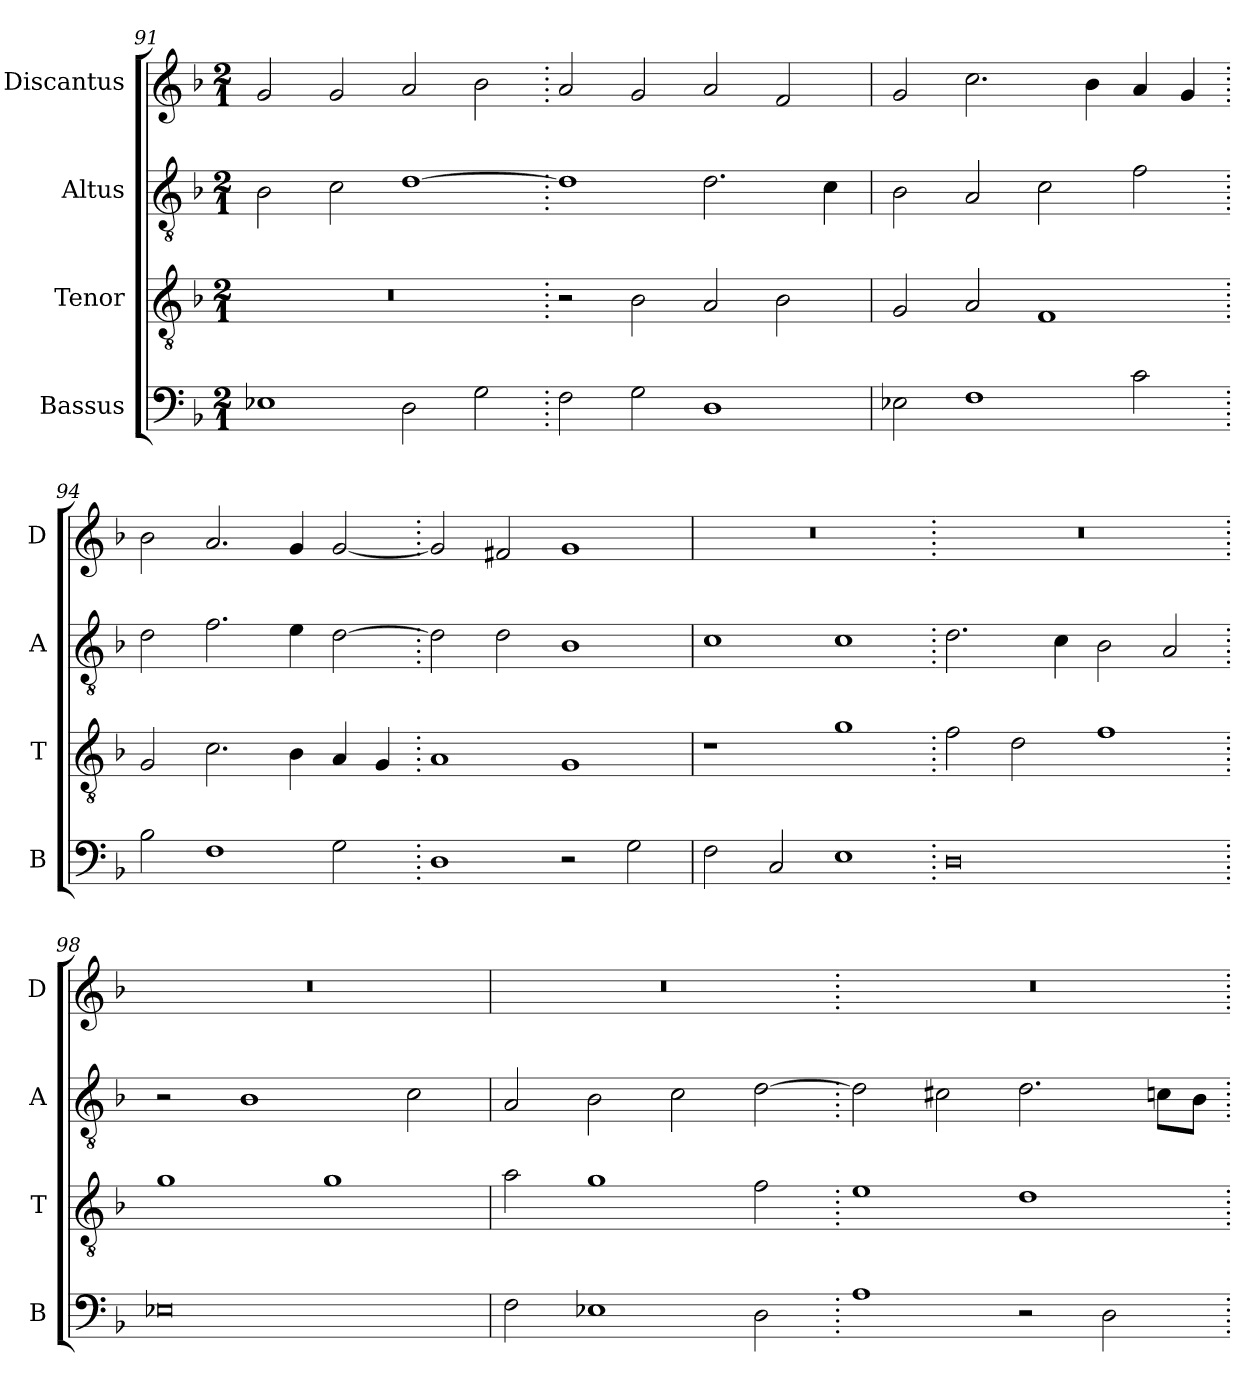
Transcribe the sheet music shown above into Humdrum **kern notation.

**kern	**kern	**kern	**kern
*part4	*part3	*part2	*part1
*staff4	*staff3	*staff2	*staff1
*I"Bassus	*I"Tenor	*I"Altus	*I"Discantus
*I'B	*I'T	*I'A	*I'D
*clefF4	*clefGv2	*clefGv2	*clefG2
*k[b-]	*k[b-]	*k[b-]	*k[b-]
*M2/1	*M2/1	*M2/1	*M2/1
=91	=91	=91	=91
1E-X	0r	2B-\	2g/
.	.	2c\	2g/
2D\	.	[1d	2a/
2G\	.	.	2b-\
=92.	=92.	=92.	=92.
2F\	2r	1d]	2a/
2G\	2B-\	.	2g/
1D	2A/	2.d\	2a/
.	2B-\	.	2f/
.	.	4c\	.
=93	=93	=93	=93
2E-X\	2G/	2B-\	2g/
1F	2A/	2A/	2.cc\
.	1F	2c\	.
.	.	.	4b-\
2c\	.	2f\	4a/
.	.	.	4g/
=94.	=94.	=94.	=94.
2B-\	2G/	2d\	2b-\
1F	2.c\	2.f\	2.a/
.	4B-\	4e\	4g/
2G\	4A/	[2d\	[2g/
.	4G/	.	.
=95.	=95.	=95.	=95.
1D	1A	2d\]	2g/]
.	.	2d\	2f#X/
2r	1G	1B-	1g
2G\	.	.	.
=96	=96	=96	=96
2F\	1r	1c	0r
2C/	.	.	.
1E	1g	1c	.
=97.	=97.	=97.	=97.
0D	2f\	2.d\	0r
.	2d\	.	.
.	.	4c\	.
.	1f	2B-\	.
.	.	2A/	.
=98.	=98.	=98.	=98.
0E-X	1g	2r	0r
.	.	1B-	.
.	1g	.	.
.	.	2c\	.
=99	=99	=99	=99
2F\	2a\	2A/	0r
1E-X	1g	2B-\	.
.	.	2c\	.
2D\	2f\	[2d\	.
=100.	=100.	=100.	=100.
1A	1e	2d\]	0r
.	.	2c#X\	.
2r	1d	2.d\	.
2D\	.	.	.
.	.	8cn\L	.
.	.	8B-\J	.
=.	=.	=.	=.
*-	*-	*-	*-
